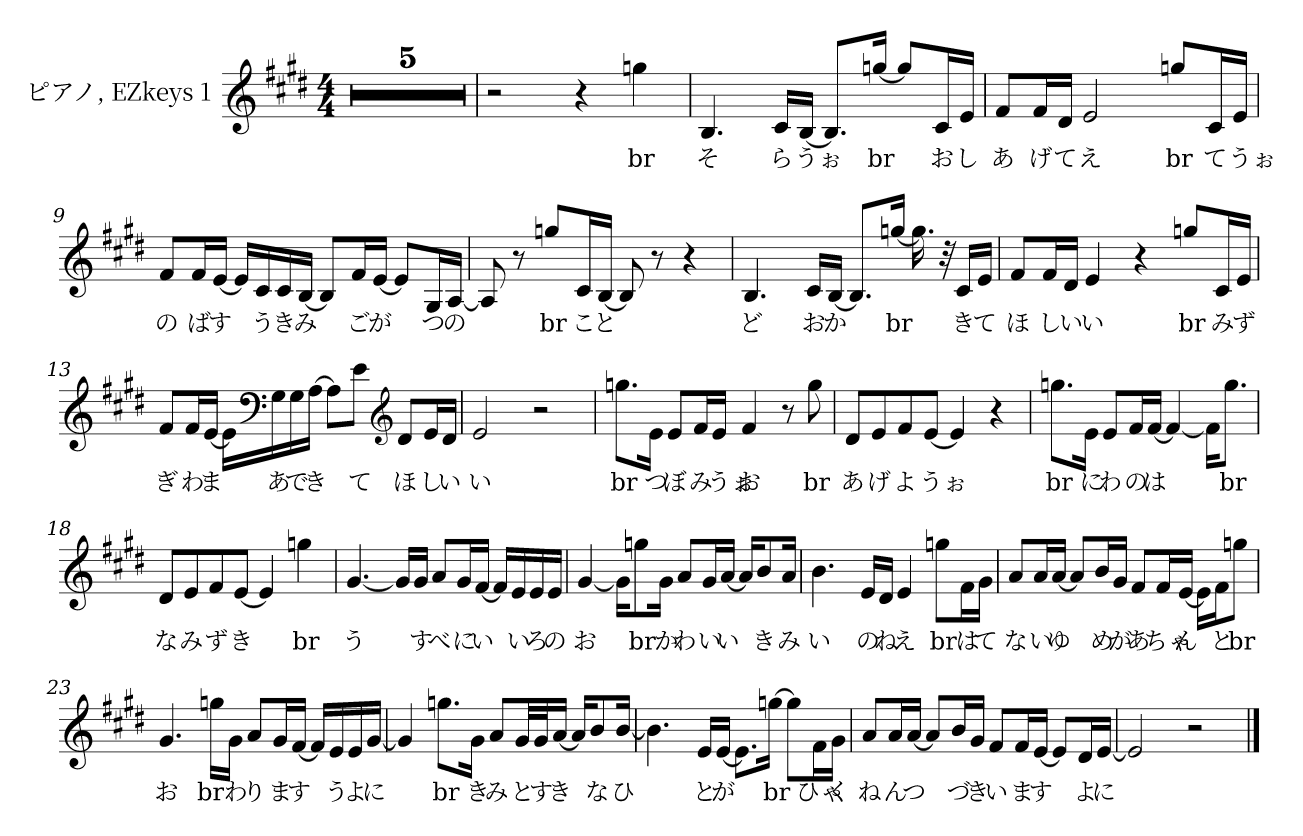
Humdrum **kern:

**kern	**text
*part1	*part1
*staff1	*staff1
*I"ピアノ, EZkeys 1	*
*clefG2	*
*k[f#c#g#d#]	*
*M4/4	*
*MM71	*
=1	=1
1r	.
=2	=2
1r	.
=3	=3
1r	.
=4	=4
1r	.
=5	=5
1r	.
=6	=6
2r	.
4r	.
!	!LO:LY:b
4ggn\	br
=7	=7
!	!LO:LY:b
4.B/	そ
!	!LO:LY:b
16c#/LL	ら
!	!LO:LY:b
[16B/JJ	うぉ
8.B/L]	.
!	!LO:LY:b
[16ggn/Jk	br
8gg/L]	.
!	!LO:LY:b
16c#/L	お
!	!LO:LY:b
16e/JJ	し
=8	=8
!	!LO:LY:b
8f#/L	あ
!	!LO:LY:b
16f#/L	げ
!	!LO:LY:b
16d#/JJ	て
!	!LO:LY:b
2e/	え
!	!LO:LY:b
8ggn/L	br
!	!LO:LY:b
16c#/L	て
!	!LO:LY:b
16e/JJ	うぉ
!!LO:LB:g=z
=9	=9
!	!LO:LY:b
8f#/L	の
!	!LO:LY:b
16f#/L	ば
!	!LO:LY:b
[16e/JJ	す
16e/LL]	.
!	!LO:LY:b
16c#/	う
!	!LO:LY:b
16c#/	き
!	!LO:LY:b
[16B/JJ	み
8B/L]	.
!	!LO:LY:b
16f#/L	ご
!	!LO:LY:b
[16e/JJ	が
8e/L]	.
!	!LO:LY:b
16G#/L	つ
!	!LO:LY:b
[16A/JJ	の
=10	=10
8A/]	.
8r	.
!	!LO:LY:b
8ggn/L	br
!	!LO:LY:b
16c#/L	こ
!	!LO:LY:b
[16B/JJ	と
8B/]	.
8r	.
4r	.
=11	=11
!	!LO:LY:b
4.B/	ど
!	!LO:LY:b
16c#/LL	お
!	!LO:LY:b
[16B/JJ	か
8.B/L]	.
!	!LO:LY:b
[16ggn/Jk	br
16.gg\]	.
32r	.
!	!LO:LY:b
16c#/LL	き
!	!LO:LY:b
16e/JJ	て
!!LO:LB:g=z
=12	=12
!	!LO:LY:b
8f#/L	ほ
!	!LO:LY:b
16f#/L	し
!	!LO:LY:b
16d#/JJ	い
!	!LO:LY:b
4e/	い
4r	.
!	!LO:LY:b
8ggn/L	br
!	!LO:LY:b
16c#/L	み
!	!LO:LY:b
16e/JJ	ず
=13	=13
!	!LO:LY:b
8f#/L	ぎ
!	!LO:LY:b
16f#/L	わ
!	!LO:LY:b
[16e/JJ	ま
16e\LL]	.
*clefF4	*
!	!LO:LY:b
16G#\	あ
!	!LO:LY:b
16G#\	で
!	!LO:LY:b
[16A\JJ	き
8A\L]	.
!	!LO:LY:b
8e\J	て
*clefG2	*
!	!LO:LY:b
8d#/L	ほ
!	!LO:LY:b
16e/L	し
!	!LO:LY:b
16d#/JJ	い
=14	=14
!	!LO:LY:b
2e/	い
2r	.
=15	=15
!	!LO:LY:b
8.ggn\L	br
!	!LO:LY:b
16e\Jk	つ
!	!LO:LY:b
8e/L	ぼ
!	!LO:LY:b
16f#/L	み
!	!LO:LY:b
16e/JJ	うぉ
!	!LO:LY:b
4f#/	お
8r	.
!	!LO:LY:b
8gg\	br
!!LO:LB:g=z
=16	=16
!	!LO:LY:b
8d#/L	あ
!	!LO:LY:b
8e/	げ
!	!LO:LY:b
8f#/	よ
!	!LO:LY:b
[8e/J	うぉ
4e/]	.
4r	.
=17	=17
!	!LO:LY:b
8.ggn\L	br
!	!LO:LY:b
16e\Jk	に
!	!LO:LY:b
8e/L	わ
!	!LO:LY:b
16f#/L	の
!	!LO:LY:b
[16f#/JJ	は
4f#/_	.
16f#\KL]	.
!	!LO:LY:b
8.gg\J	br
=18	=18
!	!LO:LY:b
8d#/L	な
!	!LO:LY:b
8e/	み
!	!LO:LY:b
8f#/	ず
!	!LO:LY:b
[8e/J	き
4e/]	.
!	!LO:LY:b
4ggn\	br
=19	=19
!	!LO:LY:b
[4.g#/	う
16g#/LL]	.
!	!LO:LY:b
16g#/JJ	す
!	!LO:LY:b
8a/L	べ
!	!LO:LY:b
16g#/L	に
!	!LO:LY:b
[16f#/JJ	い
16f#/LL]	.
!	!LO:LY:b
16e/	い
!	!LO:LY:b
16e/	ろ
!	!LO:LY:b
16e/JJ	の
!!LO:LB:g=z
=20	=20
!	!LO:LY:b
[4g#/	お
16g#\KL]	.
!	!LO:LY:b
8ggn\	br
!	!LO:LY:b
16g#\Jk	か
!	!LO:LY:b
8a/L	わ
!	!LO:LY:b
16g#/L	い
!	!LO:LY:b
[16a/JJ	い
16a/KL]	.
!	!LO:LY:b
8b/	き
!	!LO:LY:b
16a/Jk	み
=21	=21
!	!LO:LY:b
4.b\	い
!	!LO:LY:b
16e/LL	の
!	!LO:LY:b
16d#/JJ	ね
!	!LO:LY:b
4e/	え
!	!LO:LY:b
8ggn\L	br
!	!LO:LY:b
16f#\L	は
!	!LO:LY:b
16g#\JJ	て
=22	=22
!	!LO:LY:b
8a/L	な
!	!LO:LY:b
16a/L	い
!	!LO:LY:b
[16a/JJ	ゆ
8a/L]	.
!	!LO:LY:b
16b/L	め
!	!LO:LY:b
16g#/JJ	が
!	!LO:LY:b
8f#/L	あ
!	!LO:LY:b
16f#/L	ちゃ
!	!LO:LY:b
[16e/JJ	ん
16e\LL]	.
!	!LO:LY:b
16f#\J	と
!	!LO:LY:b
8ggn\J	br
!!LO:LB:g=z
=23	=23
!	!LO:LY:b
4.g#/	お
!	!LO:LY:b
16ggn\LL	br
!	!LO:LY:b
16g#\JJ	わ
!	!LO:LY:b
8a/L	り
!	!LO:LY:b
16g#/L	ま
!	!LO:LY:b
[16f#/JJ	す
16f#/LL]	.
!	!LO:LY:b
16e/	う
!	!LO:LY:b
16e/	よ
!	!LO:LY:b
[16g#/JJ	に
=24	=24
4g#/]	.
!	!LO:LY:b
8.ggn\L	br
!	!LO:LY:b
16g#\Jk	き
!	!LO:LY:b
8a/L	み
!	!LO:LY:b
32g#/LL	と
!	!LO:LY:b
32g#/J	す
!	!LO:LY:b
[16a/JJ	き
16a/KL]	.
!	!LO:LY:b
8b/	な
!	!LO:LY:b
[16b/Jk	ひ
=25	=25
4.b\]	.
!	!LO:LY:b
16e/LL	と
!	!LO:LY:b
[16e/JJ	が
8.e\L]	.
!	!LO:LY:b
[16ggn\Jk	br
8gg\L]	.
!	!LO:LY:b
16f#\L	ひゃ
!	!LO:LY:b
16g#\JJ	く
!!LO:LB:g=z
=26	=26
!	!LO:LY:b
8a/L	ね
!	!LO:LY:b
16a/L	ん
!	!LO:LY:b
[16a/JJ	つ
8a/L]	.
!	!LO:LY:b
16b/L	づ
!	!LO:LY:b
16g#/JJ	き
!	!LO:LY:b
8f#/L	い
!	!LO:LY:b
16f#/L	ま
!	!LO:LY:b
[16e/JJ	す
8e/L]	.
!	!LO:LY:b
16d#/L	よ
!	!LO:LY:b
[16e/JJ	に
=27	=27
2e/]	.
2r	.
==	==
*-	*-
